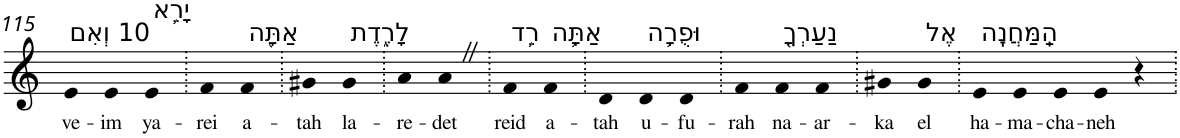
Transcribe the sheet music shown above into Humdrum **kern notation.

**kern	**text
*part1	*part1
*staff1	*staff1
*I"Piano	*
*I'Pno	*
!!LO:PB:g=z
*clefG2	*
*k[]	*
=115	=115
!LO:TX:a:t=10 וְאִם	!
!	!LO:LY:b
4e	ve-
!	!LO:LY:b
4e	-im
!LO:TX:a:t=יָרֵ֥א	!
!	!LO:LY:b
4e	ya-
=116.	=116.
!	!LO:LY:b
4f	-rei
!LO:TX:a:t=אַתָּ֖ה	!
!	!LO:LY:b
4f	a-
=117.	=117.
!	!LO:LY:b
4g#X	-tah
!LO:TX:a:t=לָרֶ֑דֶת	!
!	!LO:LY:b
4g#	la-
=118.	=118.
!	!LO:LY:b
4a	-re-
!	!LO:LY:b
4aZ	-det
=119.	=119.
!LO:TX:a:t=רֵ֥ד	!
!	!LO:LY:b
4f	reid
!LO:TX:a:t=אַתָּ֛ה	!
!	!LO:LY:b
4f	a-
=120.	=120.
!	!LO:LY:b
4d	-tah
!LO:TX:a:t=וּפֻרָ֥ה	!
!	!LO:LY:b
4d	u-
!	!LO:LY:b
4d	-fu-
=121.	=121.
!	!LO:LY:b
4f	-rah
!LO:TX:a:t=נַעַרְךָ֖	!
!	!LO:LY:b
4f	na-
!	!LO:LY:b
4f	-ar-
=122.	=122.
!	!LO:LY:b
4g#X	-ka
!LO:TX:a:t=אֶל	!
!	!LO:LY:b
4g#	el
=123.	=123.
!LO:TX:a:t=הַֽמַּחֲנֶֽה	!
!	!LO:LY:b
4e	ha-
!	!LO:LY:b
4e	-ma-
!	!LO:LY:b
4e	-cha-
!	!LO:LY:b
4e	-neh
4r	.
=.	=.
*-	*-
